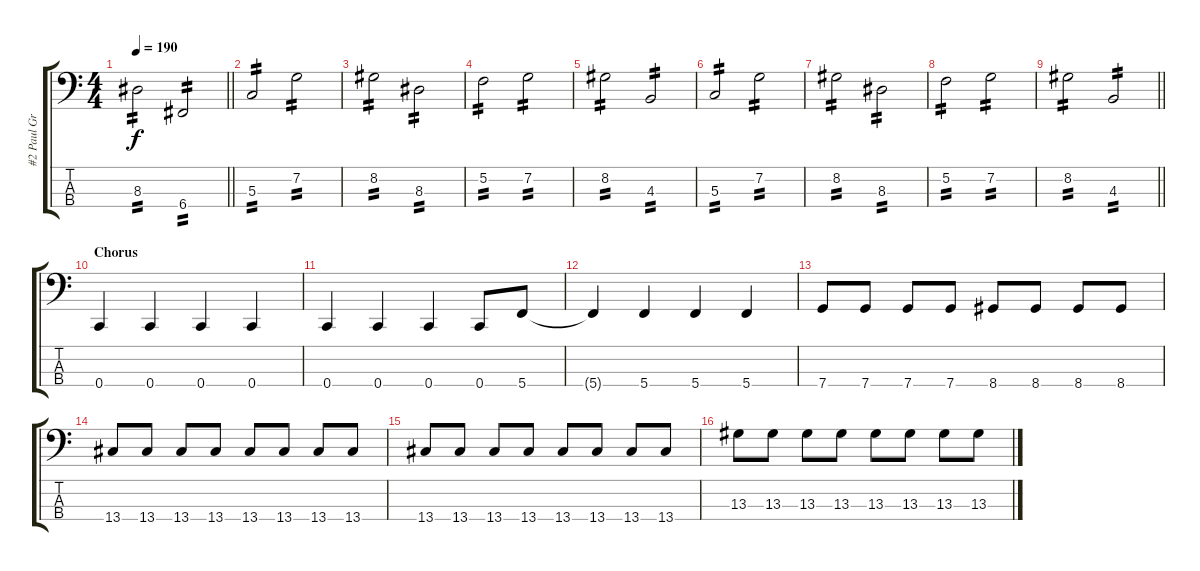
\track ("#2 Paul Gray" "#2 Paul Gr") {instrument electricbasspick}
\staff {score tabs}
\tuning (F2 C2 G1 C1) {hide}
\ts (4 4)
\tempo 190
\clef f4
\barLineRight lightlight
\ks c
8.3.2{tp 2 dy f} 6.4.2{tp 2} |
5.3.2{tp 2} 7.2.2{tp 2} |
8.2.2{tp 2} 8.3.2{tp 2} |
5.2.2{tp 2} 7.2.2{tp 2} |
8.2.2{tp 2} 4.3.2{tp 2} |
5.3.2{tp 2} 7.2.2{tp 2} |
8.2.2{tp 2} 8.3.2{tp 2} |
5.2.2{tp 2} 7.2.2{tp 2} |
\barLineRight lightlight
8.2.2{tp 2} 4.3.2{tp 2} |
\section ("" "Chorus")
0.4.4 0.4.4 0.4.4 0.4.4 |
0.4.4 0.4.4 0.4.4 0.4.8 5.4.8 |
5.4{t}.4 5.4.4 5.4.4 5.4.4 |
7.4.8 7.4.8 7.4.8 7.4.8 8.4.8 8.4.8 8.4.8 8.4.8 |
13.4.8 13.4.8 13.4.8 13.4.8 13.4.8 13.4.8 13.4.8 13.4.8 |
13.4.8 13.4.8 13.4.8 13.4.8 13.4.8 13.4.8 13.4.8 13.4.8 |
13.3.8 13.3.8 13.3.8 13.3.8 13.3.8 13.3.8 13.3.8 13.3.8
